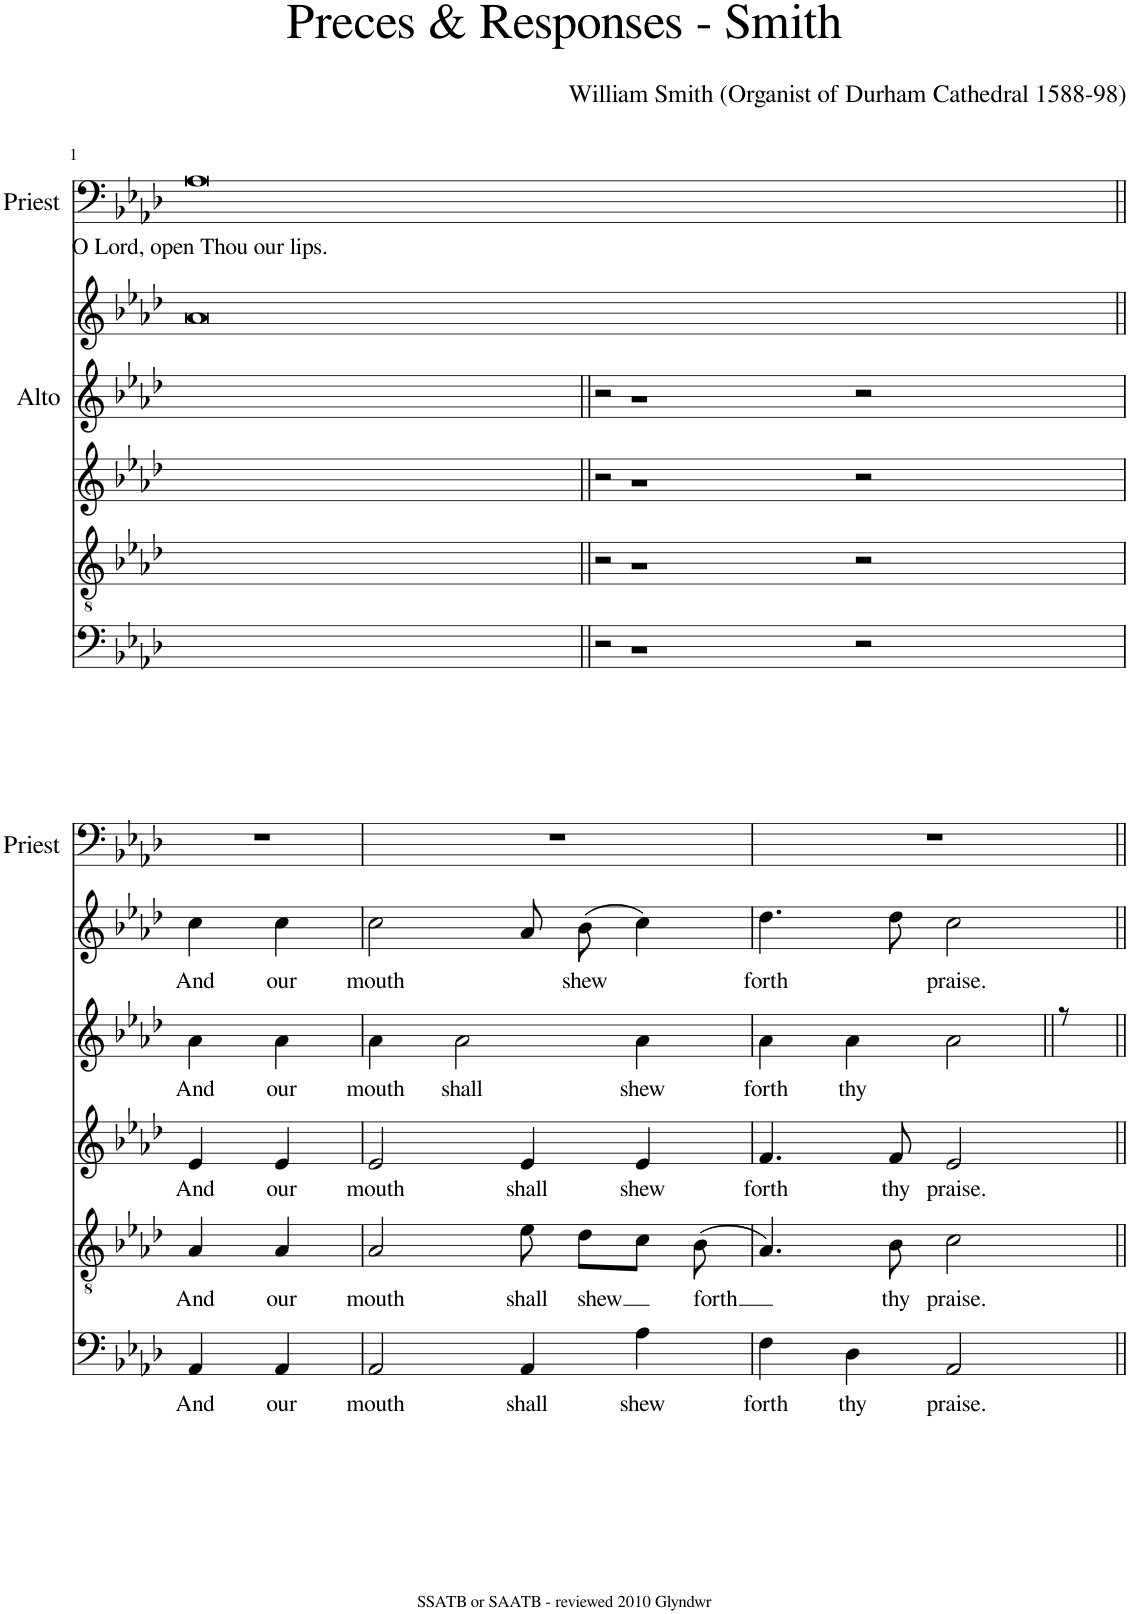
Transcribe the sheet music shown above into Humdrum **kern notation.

**kern	**text	**kern	**text	**kern	**text	**kern	**text	**kern	**text	**kern	**text
*part6	*part6	*part5	*part5	*part4	*part4	*part3	*part3	*part2	*part2	*part1	*part1
*staff6	*staff6	*staff5	*staff5	*staff4	*staff4	*staff3	*staff3	*staff2	*staff2	*staff1	*staff1
*I"Bass	*	*I"Tenor	*	*I"Alto	*	*I"Alto	*	*I"Soprano	*	*I"Priest	*
*	*	*	*	*	*	*	*	*	*	*I'Priest	*
*clefF4	*	*clefGv2	*	*clefG2	*	*clefG2	*	*clefG2	*	*clefF4	*
*k[b-e-a-d-]	*	*k[b-e-a-d-]	*	*k[b-e-a-d-]	*	*k[b-e-a-d-]	*	*k[b-e-a-d-]	*	*k[b-e-a-d-]	*
=1	=1	=1	=1	=1	=1	=1	=1	=1	=1	=1	=1
!	!	!	!	!	!	!	!	!	!	!	!LO:LY:b
1r	.	1r	.	1r	.	1r	.	[1a-	.	[1A-	O Lord, open Thou our lips.
2r	.	2r	.	2r	.	2r	.	1ryy	.	1ryy	.
2r	.	2r	.	2r	.	2r	.	.	.	.	.
!!LO:LB:g=z
=2||	=2||	=2||	=2||	=2||	=2||	=2||	=2||	=2||	=2||	=2||	=2||
!	!LO:LY:b	!	!LO:LY:b	!	!LO:LY:b	!	!LO:LY:b	!	!LO:LY:b	!	!
*	*	*	*	*	*	*^	*	*	*	*	*
4AA-/	And	4A-/	And	4e-/	And	4ryy	4a-\	And	4cc\	And	1r	.
!	!LO:LY:b	!	!LO:LY:b	!	!LO:LY:b	!	!	!LO:LY:b	!	!	!	!
4AA-/	our	4A-/	our	4e-/	our	4ryy	4a-\	our	1a-]	.	.	.
1.ryy	.	1.ryy	.	1.ryy	.	1.ryy	1.ryy	.	.	.	.	.
.	.	.	.	.	.	.	.	.	.	.	1A-]	.
!	!	!	!	!	!	!	!	!	!	!LO:LY:b	!	!
.	.	.	.	.	.	.	.	.	4cc\	our	.	.
.	.	.	.	.	.	.	.	.	2ryy	.	.	.
=3	=3	=3	=3	=3	=3	=3	=3	=3	=3	=3	=3	=3
!	!LO:LY:b	!	!LO:LY:b	!	!LO:LY:b	!	!	!LO:LY:b	!	!LO:LY:b	!	!
2AA-/	mouth	2A-/	mouth	2e-/	mouth	2ryy	4a-\	mouth	2cc\	mouth	1r	.
!	!	!	!	!	!	!	!	!LO:LY:b	!	!	!	!
.	.	.	.	.	.	.	2a-\	shall	.	.	.	.
!	!LO:LY:b	!	!LO:LY:b	!	!LO:LY:b	!	!	!	!	!	!	!
4AA-/	shall	8e-\	shall	4e-/	shall	8ryy	.	.	8a-/	.	.	.
!	!	!	!LO:LY:b	!	!	!	!	!	!	!LO:LY:b	!	!
.	.	8d-\L	shew	.	.	8ryy	.	.	(8b-\	shew	.	.
!	!LO:LY:b	!	!	!	!LO:LY:b	!	!	!LO:LY:b	!	!	!	!
4A-\	shew	8c\J	.	4e-/	shew	4ryy	4a-\	shew	4cc\)	.	.	.
!	!	!	!LO:LY:b	!	!	!	!	!	!	!	!	!
.	.	(8B-\	forth	.	.	.	.	.	.	.	.	.
=4	=4	=4	=4	=4	=4	=4||	=4||	=4	=4	=4	=4	=4
!	!LO:LY:b	!	!	!	!LO:LY:b	!	!	!LO:LY:b	!	!LO:LY:b	!	!
4F\	forth	4.A-/)	.	4.f/	forth	4ryy	4a-\	forth	4.dd-\	forth	1r	.
!	!LO:LY:b	!	!	!	!	!	!	!LO:LY:b	!	!	!	!
4D-\	thy	.	.	.	.	8ryy	4a-\	thy	.	.	.	.
!	!	!	!LO:LY:b	!	!LO:LY:b	!	!	!	!	!	!	!
.	.	8B-\	thy	8f/	thy	2ryy	.	.	8dd-\	.	.	.
!	!LO:LY:b	!	!LO:LY:b	!	!LO:LY:b	!	!	!	!	!LO:LY:b	!	!
2AA-/	praise.	2c\	praise.	2e-/	praise.	.	2a-\	.	2cc\	praise.	.	.
.	.	.	.	.	.	8r	.	.	.	.	.	.
*	*	*	*	*	*	*v	*v	*	*	*	*	*
=||	=||	=||	=||	=||	=||	=||	=||	=||	=||	=||	=||
*-	*-	*-	*-	*-	*-	*-	*-	*-	*-	*-	*-
